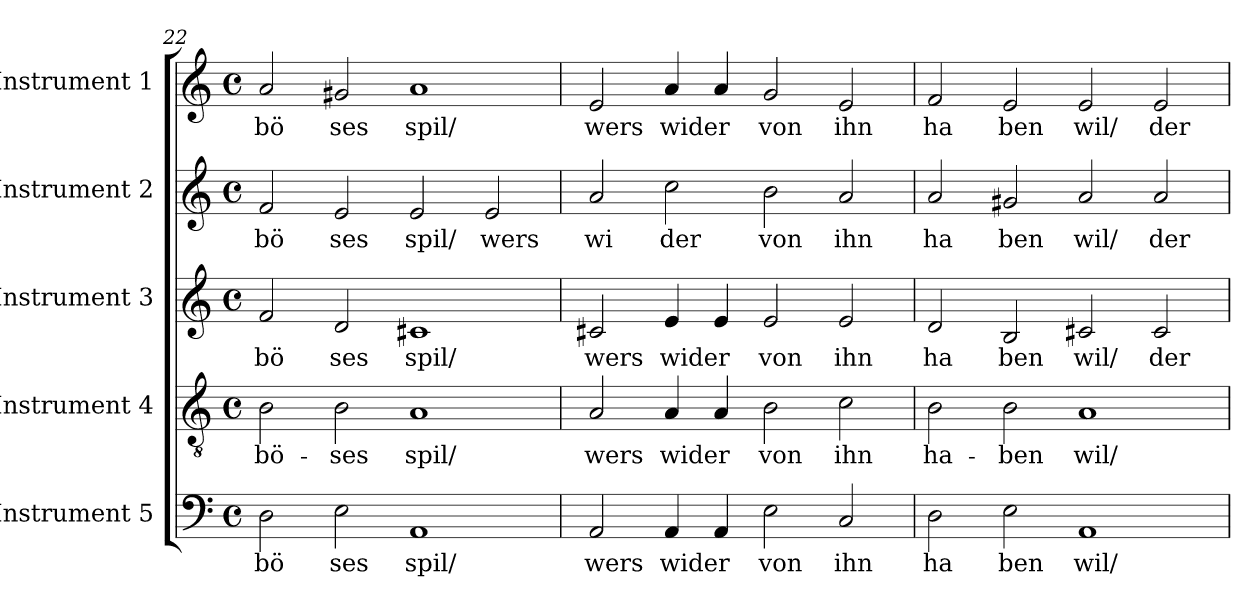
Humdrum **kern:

**kern	**text	**kern	**text	**kern	**text	**kern	**text	**kern	**text
*part5	*part5	*part4	*part4	*part3	*part3	*part2	*part2	*part1	*part1
*staff5	*staff5	*staff4	*staff4	*staff3	*staff3	*staff2	*staff2	*staff1	*staff1
*I"Instrument 5	*	*I"Instrument 4	*	*I"Instrument 3	*	*I"Instrument 2	*	*I"Instrument 1	*
*clefF4	*	*clefGv2	*	*clefG2	*	*clefG2	*	*clefG2	*
*M4/4	*	*M4/4	*	*M4/4	*	*M4/4	*	*M4/4	*
*met(c)	*	*met(c)	*	*met(c)	*	*met(c)	*	*met(c)	*
=22	=22	=22	=22	=22	=22	=22	=22	=22	=22
!	!LO:LY:b:cj	!	!LO:LY:b:cj	!	!LO:LY:b:cj	!	!LO:LY:b:cj	!	!LO:LY:b:cj
2D\	bö	2B\	bö-	2f/	bö	2f/	bö	2a/	bö
!	!LO:LY:b:cj	!	!LO:LY:b:cj	!	!LO:LY:b:cj	!	!LO:LY:b:cj	!	!LO:LY:b:cj
2E\	ses	2B\	-ses	2d/	ses	2e/	ses	2g#/	ses
!	!LO:LY:b:cj	!	!LO:LY:b:cj	!	!LO:LY:b:cj	!	!LO:LY:b:cj	!	!LO:LY:b:cj
1AA	spil/	1A	spil/	1c#X	spil/	2e/	spil/	1a	spil/
!	!	!	!	!	!	!	!LO:LY:b:cj	!	!
.	.	.	.	.	.	2e/	wers	.	.
=23	=23	=23	=23	=23	=23	=23	=23	=23	=23
!	!LO:LY:b:cj	!	!LO:LY:b:cj	!	!LO:LY:b:cj	!	!LO:LY:b:cj	!	!LO:LY:b:cj
2AA/	wers	2A/	wers	2c#/	wers	2a/	wi	2e/	wers
!	!LO:LY:b	!	!LO:LY:b	!	!LO:LY:b	!	!LO:LY:b:cj	!	!LO:LY:b
4AA/	wider	4A/	wider	4e/	wider	2cc\	der	4a/	wider
4AA/	.	4A/	.	4e/	.	.	.	4a/	.
!	!LO:LY:b:cj	!	!LO:LY:b:cj	!	!LO:LY:b:cj	!	!LO:LY:b:cj	!	!LO:LY:b:cj
2E\	von	2B\	von	2e/	von	2b\	von	2g/	von
!	!LO:LY:b:cj	!	!LO:LY:b:cj	!	!LO:LY:b:cj	!	!LO:LY:b:cj	!	!LO:LY:b:cj
2C/	ihn	2c\	ihn	2e/	ihn	2a/	ihn	2e/	ihn
=24	=24	=24	=24	=24	=24	=24	=24	=24	=24
!	!LO:LY:b:cj	!	!LO:LY:b:cj	!	!LO:LY:b:cj	!	!LO:LY:b:cj	!	!LO:LY:b:cj
2D\	ha	2B\	ha-	2d/	ha	2a/	ha	2f/	ha
!	!LO:LY:b:cj	!	!LO:LY:b:cj	!	!LO:LY:b:cj	!	!LO:LY:b:cj	!	!LO:LY:b:cj
2E\	ben	2B\	-ben	2B/	ben	2g#/	ben	2e/	ben
!	!LO:LY:b:cj	!	!LO:LY:b:cj	!	!LO:LY:b:cj	!	!LO:LY:b:cj	!	!LO:LY:b:cj
1AA	wil/	1A	wil/	2c#X/	wil/	2a/	wil/	2e/	wil/
!	!	!	!	!	!LO:LY:b:cj	!	!LO:LY:b:cj	!	!LO:LY:b:cj
.	.	.	.	2c#/	der	2a/	der	2e/	der
=	=	=	=	=	=	=	=	=	=
*-	*-	*-	*-	*-	*-	*-	*-	*-	*-
